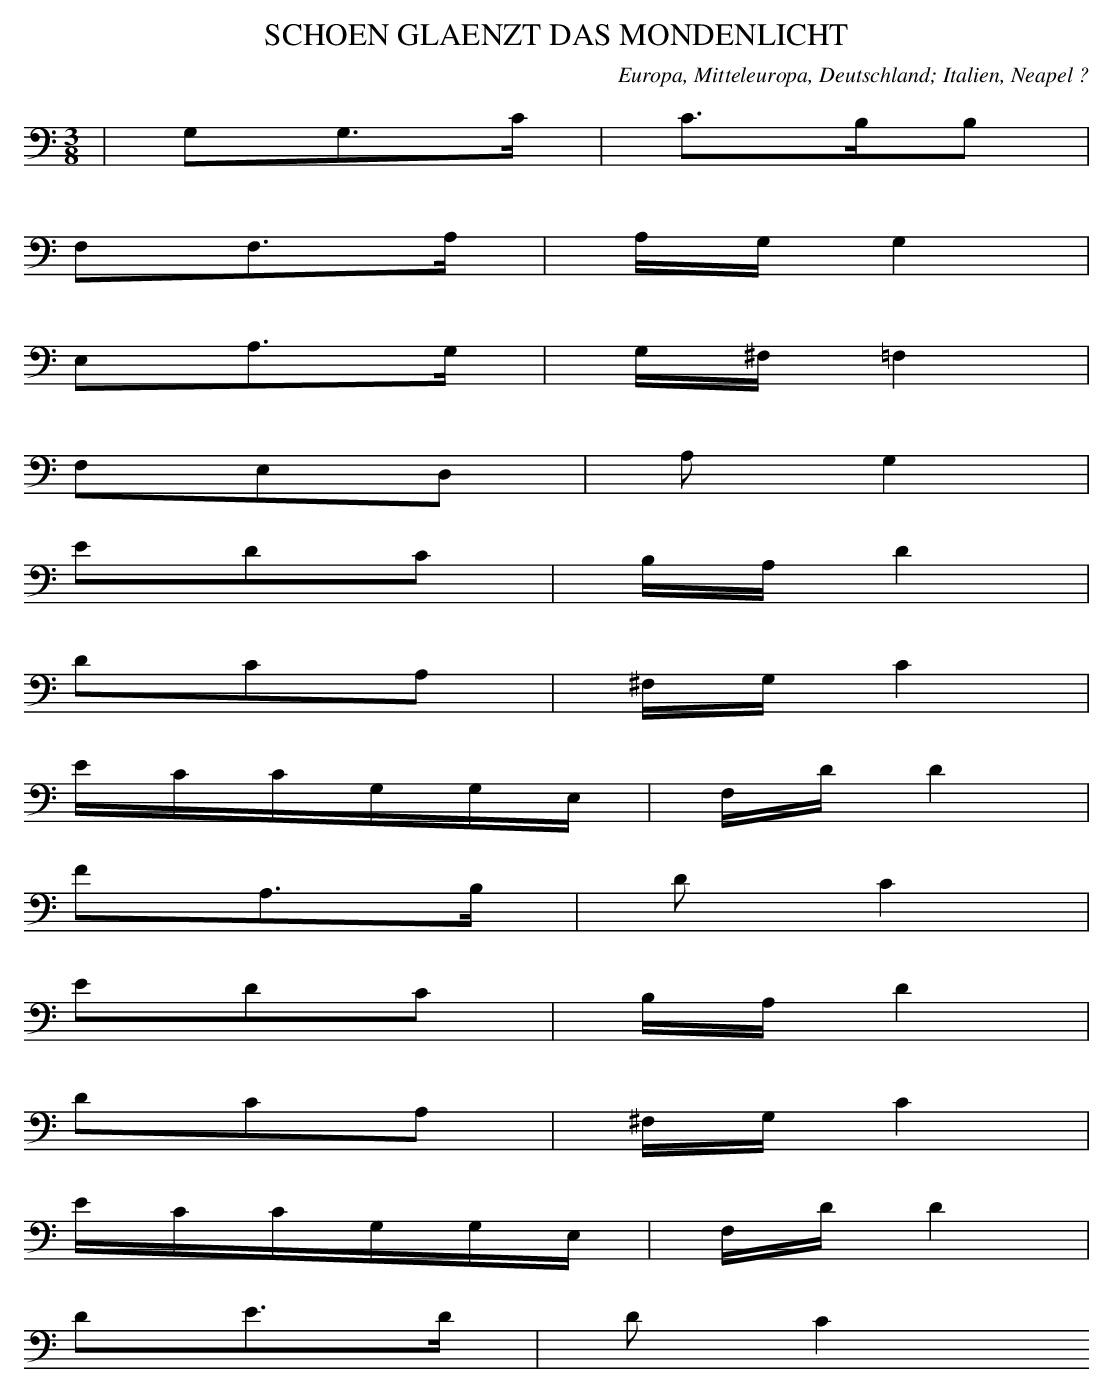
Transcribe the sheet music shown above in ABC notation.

X:1
T: SCHOEN GLAENZT DAS MONDENLICHT
O: Europa, Mitteleuropa, Deutschland; Italien, Neapel ?
M: 3/8
L: 1/16
K: C
 | G,2G,3C | C3B,B,2 |
F,2F,3A, | A,G,G,4 |
E,2A,3G, | G,^F,=F,4 |
F,2E,2D,2 | A,2G,4 |
E2D2C2 | B,A,D4 |
D2C2A,2 | ^F,G,C4 |
ECCG,G,E, | F,DD4 |
F2A,3B, | D2C4 |
E2D2C2 | B,A,D4 |
D2C2A,2 | ^F,G,C4 |
ECCG,G,E, | F,DD4 |
D2E3D | D2C4
